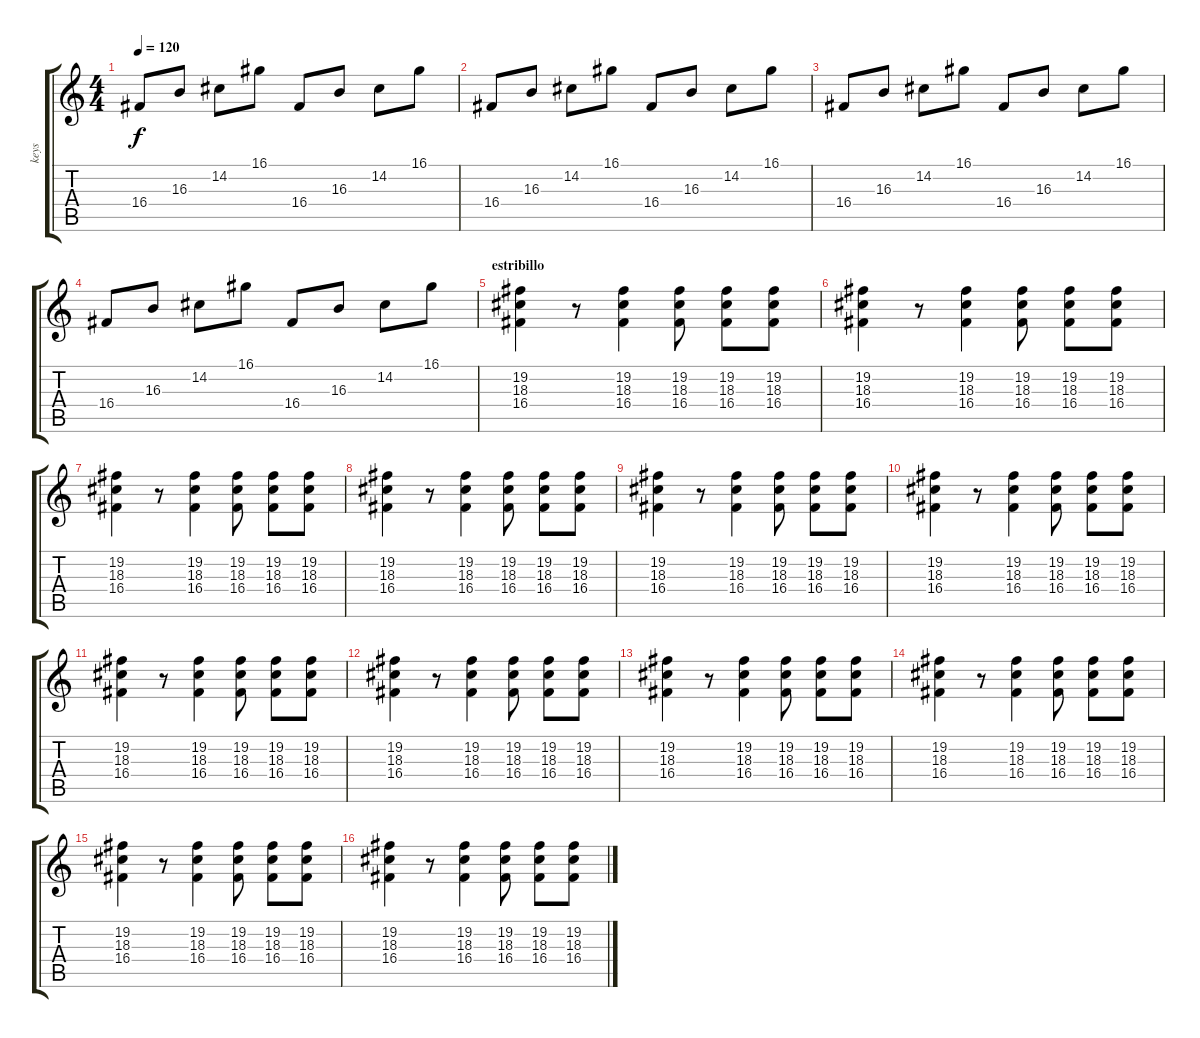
\track ("keys" "keys") {instrument acousticgrandpiano}
\staff {score tabs}
\tuning (E4 B3 G3 D3 A2 E2) {hide}
\ts (4 4)
\tempo 120
\clef g2
\ks c
16.4.8{dy f} 16.3.8 14.2.8 16.1.8 16.4.8 16.3.8 14.2.8 16.1.8 |
16.4.8 16.3.8 14.2.8 16.1.8 16.4.8 16.3.8 14.2.8 16.1.8 |
16.4.8 16.3.8 14.2.8 16.1.8 16.4.8 16.3.8 14.2.8 16.1.8 |
16.4.8 16.3.8 14.2.8 16.1.8 16.4.8 16.3.8 14.2.8 16.1.8 |
\section ("" "estribillo")
(19.2 18.3 16.4).4 r.8 (19.2 18.3 16.4).4 (19.2 18.3 16.4).8 (19.2 18.3 16.4).8 (19.2 18.3 16.4).8 |
(19.2 18.3 16.4).4 r.8 (19.2 18.3 16.4).4 (19.2 18.3 16.4).8 (19.2 18.3 16.4).8 (19.2 18.3 16.4).8 |
(19.2 18.3 16.4).4 r.8 (19.2 18.3 16.4).4 (19.2 18.3 16.4).8 (19.2 18.3 16.4).8 (19.2 18.3 16.4).8 |
(19.2 18.3 16.4).4 r.8 (19.2 18.3 16.4).4 (19.2 18.3 16.4).8 (19.2 18.3 16.4).8 (19.2 18.3 16.4).8 |
(19.2 18.3 16.4).4 r.8 (19.2 18.3 16.4).4 (19.2 18.3 16.4).8 (19.2 18.3 16.4).8 (19.2 18.3 16.4).8 |
(19.2 18.3 16.4).4 r.8 (19.2 18.3 16.4).4 (19.2 18.3 16.4).8 (19.2 18.3 16.4).8 (19.2 18.3 16.4).8 |
(19.2 18.3 16.4).4 r.8 (19.2 18.3 16.4).4 (19.2 18.3 16.4).8 (19.2 18.3 16.4).8 (19.2 18.3 16.4).8 |
(19.2 18.3 16.4).4 r.8 (19.2 18.3 16.4).4 (19.2 18.3 16.4).8 (19.2 18.3 16.4).8 (19.2 18.3 16.4).8 |
(19.2 18.3 16.4).4 r.8 (19.2 18.3 16.4).4 (19.2 18.3 16.4).8 (19.2 18.3 16.4).8 (19.2 18.3 16.4).8 |
(19.2 18.3 16.4).4 r.8 (19.2 18.3 16.4).4 (19.2 18.3 16.4).8 (19.2 18.3 16.4).8 (19.2 18.3 16.4).8 |
(19.2 18.3 16.4).4 r.8 (19.2 18.3 16.4).4 (19.2 18.3 16.4).8 (19.2 18.3 16.4).8 (19.2 18.3 16.4).8 |
(19.2 18.3 16.4).4 r.8 (19.2 18.3 16.4).4 (19.2 18.3 16.4).8 (19.2 18.3 16.4).8 (19.2 18.3 16.4).8
